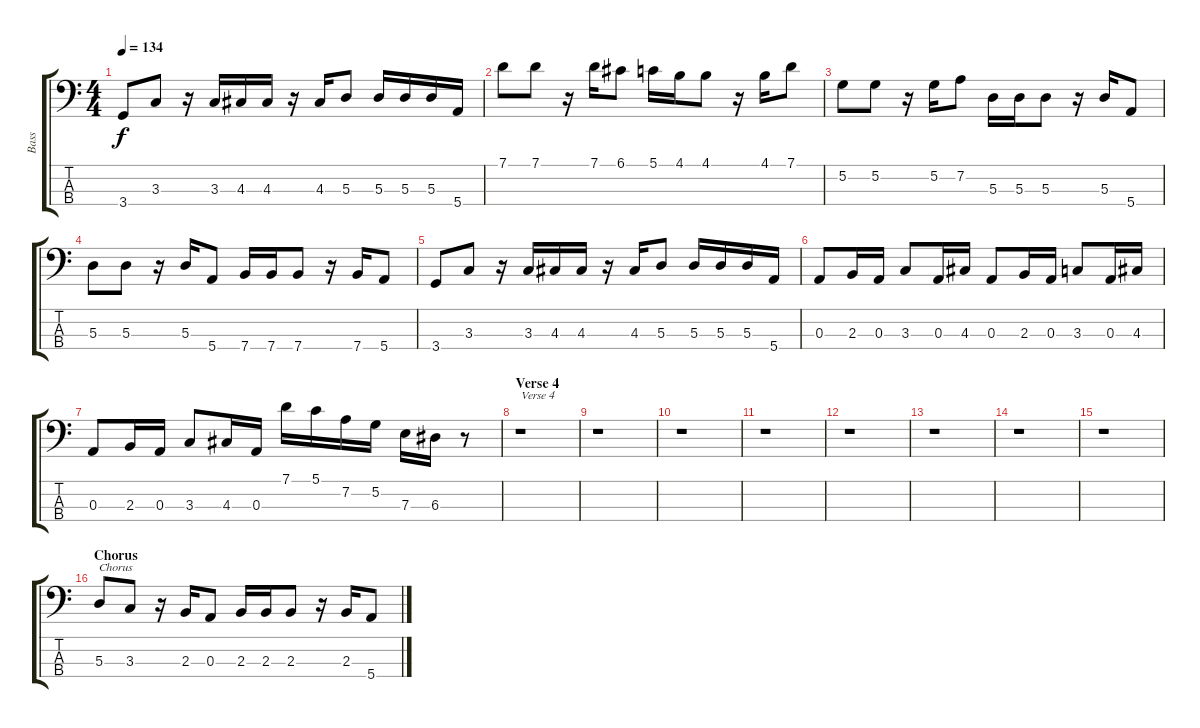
\track ("Bass" "Bass") {instrument electricbasspick}
\staff {score tabs}
\tuning (G2 D2 A1 E1) {hide}
\ts (4 4)
\tempo 134
\clef f4
\ks c
3.4.8{dy f} 3.3.8 r.16 3.3.16 4.3.16 4.3.16 r.16 4.3.16 5.3.8 5.3.16 5.3.16 5.3.16 5.4.16 |
7.1.8 7.1.8 r.16 7.1.16 6.1.8 5.1.16 4.1.16 4.1.8 r.16 4.1.16 7.1.8 |
5.2.8 5.2.8 r.16 5.2.16 7.2.8 5.3.16 5.3.16 5.3.8 r.16 5.3.16 5.4.8 |
5.3.8 5.3.8 r.16 5.3.16 5.4.8 7.4.16 7.4.16 7.4.8 r.16 7.4.16 5.4.8 |
3.4.8 3.3.8 r.16 3.3.16 4.3.16 4.3.16 r.16 4.3.16 5.3.8 5.3.16 5.3.16 5.3.16 5.4.16 |
0.3.8 2.3.16 0.3.16 3.3.8 0.3.16 4.3.16 0.3.8 2.3.16 0.3.16 3.3.8 0.3.16 4.3.16 |
0.3.8 2.3.16 0.3.16 3.3.8 4.3.16 0.3.16 7.1.16 5.1.16 7.2.16 5.2.16 7.3.16 6.3.16 r.8 |
\section ("" "Verse 4")
r.1{txt "Verse 4"} |
r.1 |
r.1 |
r.1 |
r.1 |
r.1 |
r.1 |
r.1 |
\section ("" "Chorus")
5.3.8{txt "Chorus"} 3.3.8 r.16 2.3.16 0.3.8 2.3.16 2.3.16 2.3.8 r.16 2.3.16 5.4.8
